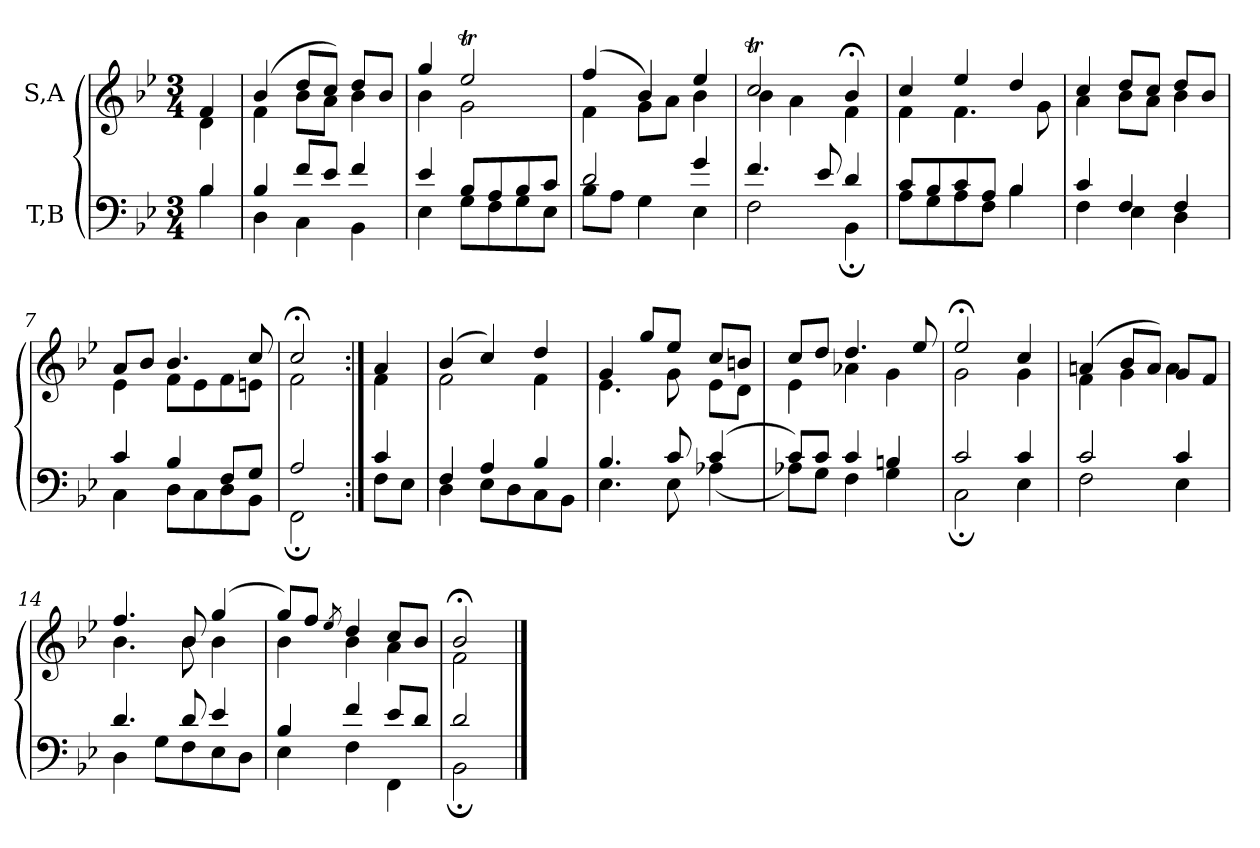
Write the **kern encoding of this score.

**kern	**kern
*part2	*part1
*staff2	*staff1
*I"T,B	*I"S,A
*clefF4	*clefG2
*k[b-e-]	*k[b-e-]
*M3/4	*M3/4
=	=
*^	*^
4B-	4B-	4f	4d
=1	=1	=1	=1
4B-	4D	(>4b-	4f
8fL	4C	8ddL	8b-L
8e-J	.	8ccJ)	8aJ
4f	4BB-	8ddL	4b-
.	.	8b-J	.
=2	=2	=2	=2
4e-	4E-	4gg	4b-
8B-L	8GL	2ee-T	2g
8A	8F	.	.
8B-	8G	.	.
8cJ	8E-J	.	.
=3	=3	=3	=3
2d	8B-L	(>4ff	4f
.	8AJ	.	.
.	4G	4b-)	8gL
.	.	.	8aJ
4g	4E-	4ee-	4b-
=4	=4	=4	=4
4.f	2F	2ccT	4b-
.	.	.	4a
8e-	.	.	.
4d	4BB-;	4b-;<	4f
=5	=5	=5	=5
8cL	8AL	4cc	4f
8B-	8G	.	.
8c	8A	4ee-	4.f
8AJ	8FJ	.	.
4B-	4B-	4dd	.
.	.	.	8g
=6	=6	=6	=6
4c	4F	4cc	4a
4F	4E-	8ddL	8b-L
.	.	8ccJ	8aJ
4F	4D	8ddL	4b-
.	.	8b-J	.
=7	=7	=7	=7
4c	4C	8aL	4e-
.	.	8b-J	.
4B-	8DL	4.b-	8fL
.	8C	.	8e-
8FL	8D	.	8f
8GJ	8BB-J	8cc	8enJ
=8a	=8a	=8a	=8a
2A	2FF;	2cc;<	2f
=8b:|!	=8b:|!	=8b:|!	=8b:|!
4c	8FL	4a	4f
.	8E-J	.	.
=9	=9	=9	=9
4F	4D	(>4b-	2f
4A	8E-L	4cc)	.
.	8D	.	.
4B-	8C	4dd	4f
.	8BB-J	.	.
=10	=10	=10	=10
4.B-	4.E-	4g	4.e-
.	.	8ggL	.
8c	8E-	8ee-J	8g
(>4c	(<4A-X	8ccL	8e-L
.	.	8bnJ	8dJ
=11	=11	=11	=11
8cL)	8A-XL)	8ccL	4e-
8cJ	8GJ	8ddJ	.
4c	4F	4.dd	4a-X
4Bn	4G	.	4g
.	.	8ee-	.
=12	=12	=12	=12
2c	2C;	2ee-;<	2g
4c	4E-	4cc	4g
=13	=13	=13	=13
2c	2F	(>4an	4f
.	.	8b-L	4g
.	.	8aJ)	.
4c	4E-	8gL	4a
.	.	8fJ	.
=14	=14	=14	=14
4.d	4D	4.ff	4.b-
.	8GL	.	.
8d	8F	8b-	8b-
4e-	8E-	(>4gg	4b-
.	8DJ	.	.
=15	=15	=15	=15
4B-	4E-	8ggL)	4b-
.	.	8ffJ	.
.	.	8qee-	.
4f	4F	4dd	4b-
8e-L	4FF	8ccL	4a
8dJ	.	8b-J	.
=16	=16	=16	=16
2d	2BB-;	2b-;<	2f
*v	*v	*	*
*	*v	*v
==	==
*-	*-
